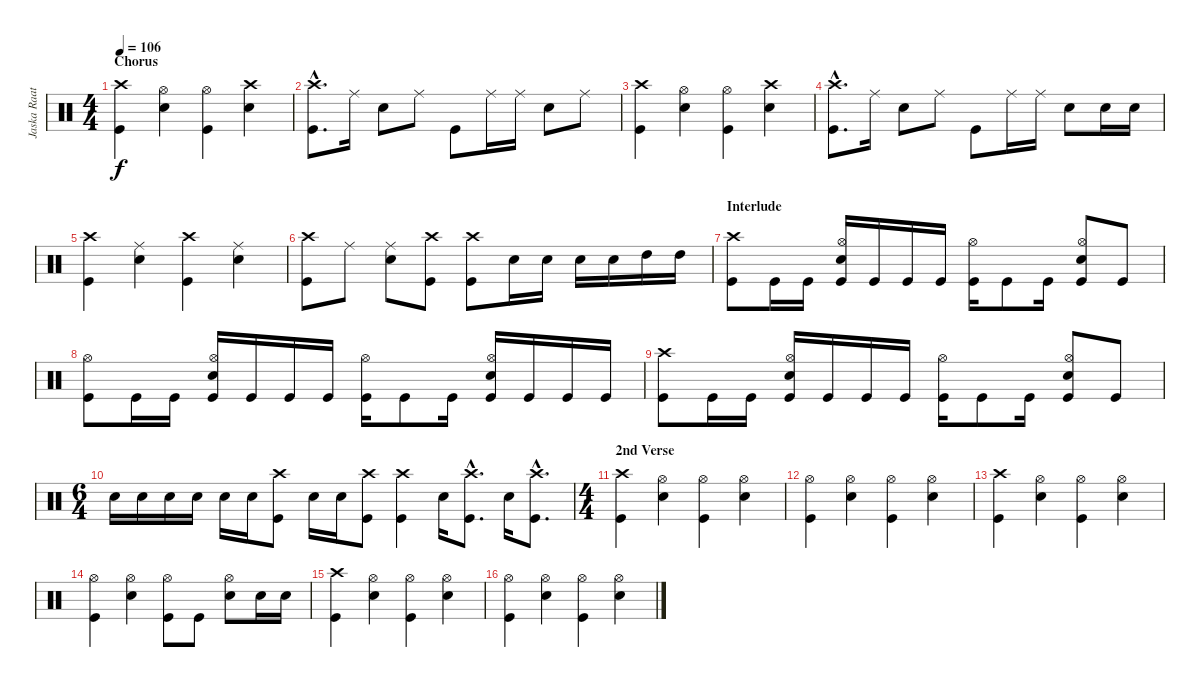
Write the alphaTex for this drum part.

\track ("Jaska Raatikainen" "Jaska Raat") {instrument percussion}
\staff {score}
\articulation defaults
\ts (4 4)
\section ("" "Chorus")
\tempo 106
\clef neutral
\ks c
("Crash high (hit)" "Kick (hit)").4{dy f} ("Hi-Hat (open)" "Snare (hit) 2").4 ("Hi-Hat (open)" "Kick (hit)").4 ("Crash high (hit)" "Snare (hit) 2").4 |
("Crash high (hit)"{hac} "Kick (hit)"{hac}).8{d} "Ride (middle)".16 "Snare (hit) 2".8 "Ride (middle)".8 "Kick (hit)".8 "Ride (middle)".16 "Ride (middle)".16 "Snare (hit) 2".8 "Ride (middle)".8 |
("Crash high (hit)" "Kick (hit)").4 ("Hi-Hat (open)" "Snare (hit) 2").4 ("Hi-Hat (open)" "Kick (hit)").4 ("Crash high (hit)" "Snare (hit) 2").4 |
("Crash high (hit)"{hac} "Kick (hit)"{hac}).8{d} "Ride (middle)".16 "Snare (hit) 2".8 "Ride (middle)".8 "Kick (hit)".8 "Ride (middle)".16 "Ride (middle)".16 "Snare (hit) 2".8 "Snare (hit) 2".16 "Snare (hit) 2".16 |
("Crash high (hit)" "Kick (hit)").4 ("Ride (middle)" "Snare (hit) 2").4 ("Crash high (hit)" "Kick (hit)").4 ("Ride (middle)" "Snare (hit) 2").4 |
("Crash high (hit)" "Kick (hit)").8 "Ride (middle)".8 ("Ride (middle)" "Snare (hit) 2").8 ("Crash high (hit)" "Kick (hit)").8 ("Crash high (hit)" "Kick (hit)").8 "Snare (hit) 2".16 "Snare (hit) 2".16 "Snare (hit) 2".16 "Snare (hit) 2".16 "High Tom (hit)".16 "High Tom (hit)".16 |
\section ("" "Interlude")
("Crash high (hit)" "Kick (hit)").8 "Kick (hit)".16 "Kick (hit)".16 ("Hi-Hat (open)" "Snare (hit) 2" "Kick (hit)").16 "Kick (hit)".16 "Kick (hit)".16 "Kick (hit)".16 ("Hi-Hat (open)" "Kick (hit)").16 "Kick (hit)".8 "Kick (hit)".16 ("Hi-Hat (open)" "Snare (hit) 2" "Kick (hit)").8 "Kick (hit)".8 |
("Hi-Hat (open)" "Kick (hit)").8 "Kick (hit)".16 "Kick (hit)".16 ("Hi-Hat (open)" "Snare (hit) 2" "Kick (hit)").16 "Kick (hit)".16 "Kick (hit)".16 "Kick (hit)".16 ("Hi-Hat (open)" "Kick (hit)").16 "Kick (hit)".8 "Kick (hit)".16 ("Hi-Hat (open)" "Snare (hit) 2" "Kick (hit)").16 "Kick (hit)".16 "Kick (hit)".16 "Kick (hit)".16 |
("Crash high (hit)" "Kick (hit)").8 "Kick (hit)".16 "Kick (hit)".16 ("Hi-Hat (open)" "Snare (hit) 2" "Kick (hit)").16 "Kick (hit)".16 "Kick (hit)".16 "Kick (hit)".16 ("Hi-Hat (open)" "Kick (hit)").16 "Kick (hit)".8 "Kick (hit)".16 ("Hi-Hat (open)" "Snare (hit) 2" "Kick (hit)").8 "Kick (hit)".8 |
\ts (6 4)
"Snare (hit) 2".16 "Snare (hit) 2".16 "Snare (hit) 2".16 "Snare (hit) 2".16 "Snare (hit) 2".16 "Snare (hit) 2".16 ("Crash high (hit)" "Kick (hit)").8 "Snare (hit) 2".16 "Snare (hit) 2".16 ("Crash high (hit)" "Kick (hit)").8 ("Crash high (hit)" "Kick (hit)").4 "Snare (hit) 2".16 ("Crash high (hit)"{hac} "Kick (hit)"{hac}).8{d} "Snare (hit) 2".16 ("Crash high (hit)"{hac} "Kick (hit)"{hac}).8{d} |
\ts (4 4)
\section ("" "2nd Verse")
("Crash high (hit)" "Kick (hit)").4 ("Hi-Hat (open)" "Snare (hit) 2").4 ("Hi-Hat (open)" "Kick (hit)").4 ("Hi-Hat (open)" "Snare (hit) 2").4 |
("Hi-Hat (open)" "Kick (hit)").4 ("Hi-Hat (open)" "Snare (hit) 2").4 ("Hi-Hat (open)" "Kick (hit)").4 ("Hi-Hat (open)" "Snare (hit) 2").4 |
("Crash high (hit)" "Kick (hit)").4 ("Hi-Hat (open)" "Snare (hit) 2").4 ("Hi-Hat (open)" "Kick (hit)").4 ("Hi-Hat (open)" "Snare (hit) 2").4 |
("Hi-Hat (open)" "Kick (hit)").4 ("Hi-Hat (open)" "Snare (hit) 2").4 ("Hi-Hat (open)" "Kick (hit)").8 "Kick (hit)".8 ("Hi-Hat (open)" "Snare (hit) 2").8 "Snare (hit) 2".16 "Snare (hit) 2".16 |
("Crash high (hit)" "Kick (hit)").4 ("Hi-Hat (open)" "Snare (hit) 2").4 ("Hi-Hat (open)" "Kick (hit)").4 ("Hi-Hat (open)" "Snare (hit) 2").4 |
("Hi-Hat (open)" "Kick (hit)").4 ("Hi-Hat (open)" "Snare (hit) 2").4 ("Hi-Hat (open)" "Kick (hit)").4 ("Hi-Hat (open)" "Snare (hit) 2").4
